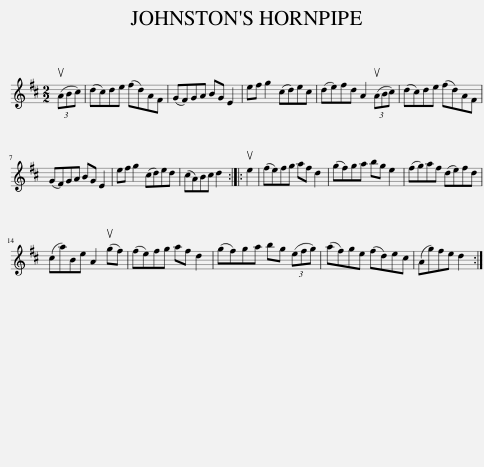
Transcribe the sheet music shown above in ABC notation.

X:1
L:1/8
M:2/2
I:linebreak $
K:D
V:1 treble
V:1
 (3(uABc) | (dc)de (fd)AF | (GF)GA BG E2 | ef g2 (cd)ec | (de)fd A2 (3(uABc) | %5
 (dc)de (fd)AF |$ (GF)GA BG E2 | ef g2 (cd)ed | (cA)Bc d2 :: ue2 | %10
 (fe)fg af d2 | (gf)ga bg e2 | (fg)af (de)fd |$ (ca)Be A2 (ugf) | (fe)fg af d2 | %15
 (gf)ga bg (3(efg) | (af)ge (fd)ec | (Ag)fe d2 :| %18
